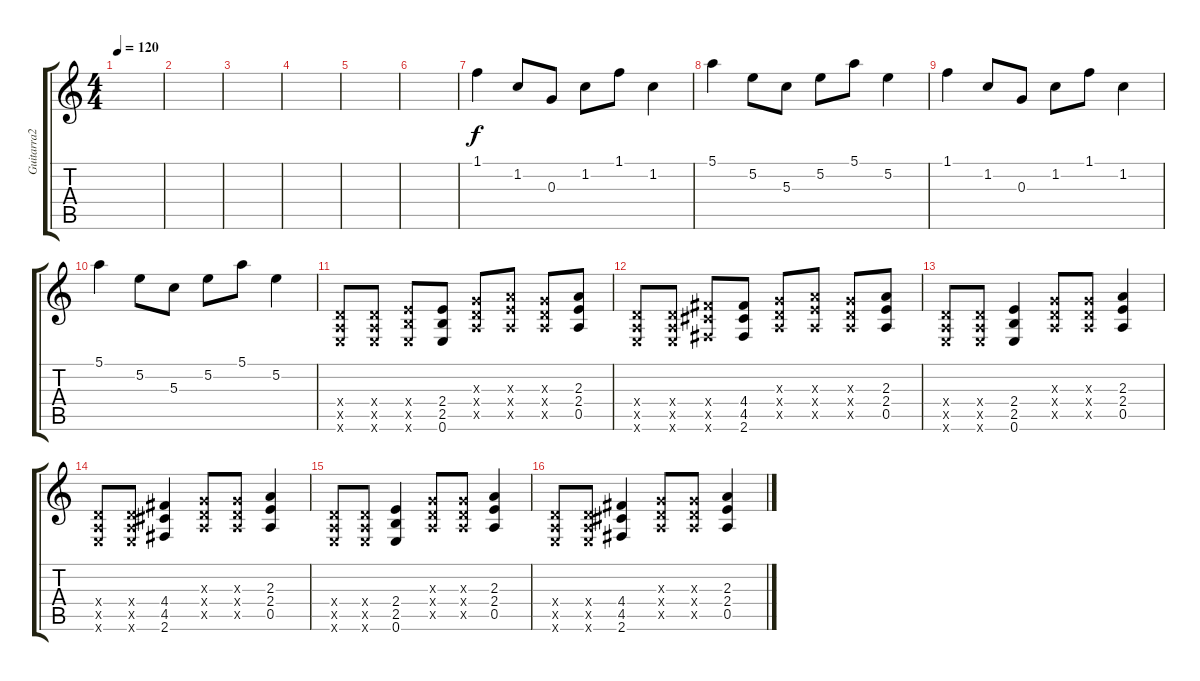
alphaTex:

\track ("Guitarra2" "Guitarra2") {instrument overdrivenguitar}
\staff {score tabs}
\tuning (E4 B3 G3 D3 A2 E2) {hide}
\ts (4 4)
\tempo 120
\clef g2
\ks c
|
|
|
|
|
|
1.1.4 1.2.8 0.3.8 1.2.8 1.1.8 1.2.4 |
5.1.4 5.2.8 5.3.8 5.2.8 5.1.8 5.2.4 |
1.1.4 1.2.8 0.3.8 1.2.8 1.1.8 1.2.4 |
5.1.4 5.2.8 5.3.8 5.2.8 5.1.8 5.2.4 |
(0.4{x} 0.5{x} 0.6{x}).8 (0.4{x} 0.5{x} 0.6{x}).8 (2.4{x} 2.5{x} 0.6{x}).8 (2.4 2.5 0.6).8 (0.3{x} 0.4{x} 0.5{x}).8 (2.3{x} 2.4{x} 0.5{x}).8 (0.3{x} 0.4{x} 0.5{x}).8 (2.3 2.4 0.5).8 |
(0.4{x} 0.5{x} 0.6{x}).8 (0.4{x} 0.5{x} 0.6{x}).8 (4.4{x} 4.5{x} 2.6{x}).8 (4.4 4.5 2.6).8 (0.3{x} 0.4{x} 0.5{x}).8 (2.3{x} 2.4{x} 0.5{x}).8 (0.3{x} 0.4{x} 0.5{x}).8 (2.3 2.4 0.5).8 |
(0.4{x} 0.5{x} 0.6{x}).8 (0.4{x} 0.5{x} 0.6{x}).8 (2.4 2.5 0.6).4 (0.3{x} 0.4{x} 0.5{x}).8 (0.3{x} 0.4{x} 0.5{x}).8 (2.3 2.4 0.5).4 |
(0.4{x} 0.5{x} 0.6{x}).8 (0.4{x} 0.5{x} 0.6{x}).8 (4.4 4.5 2.6).4 (0.3{x} 0.4{x} 0.5{x}).8 (0.3{x} 0.4{x} 0.5{x}).8 (2.3 2.4 0.5).4 |
(0.4{x} 0.5{x} 0.6{x}).8 (0.4{x} 0.5{x} 0.6{x}).8 (2.4 2.5 0.6).4 (0.3{x} 0.4{x} 0.5{x}).8 (0.3{x} 0.4{x} 0.5{x}).8 (2.3 2.4 0.5).4 |
(0.4{x} 0.5{x} 0.6{x}).8 (0.4{x} 0.5{x} 0.6{x}).8 (4.4 4.5 2.6).4 (0.3{x} 0.4{x} 0.5{x}).8 (0.3{x} 0.4{x} 0.5{x}).8 (2.3 2.4 0.5).4
